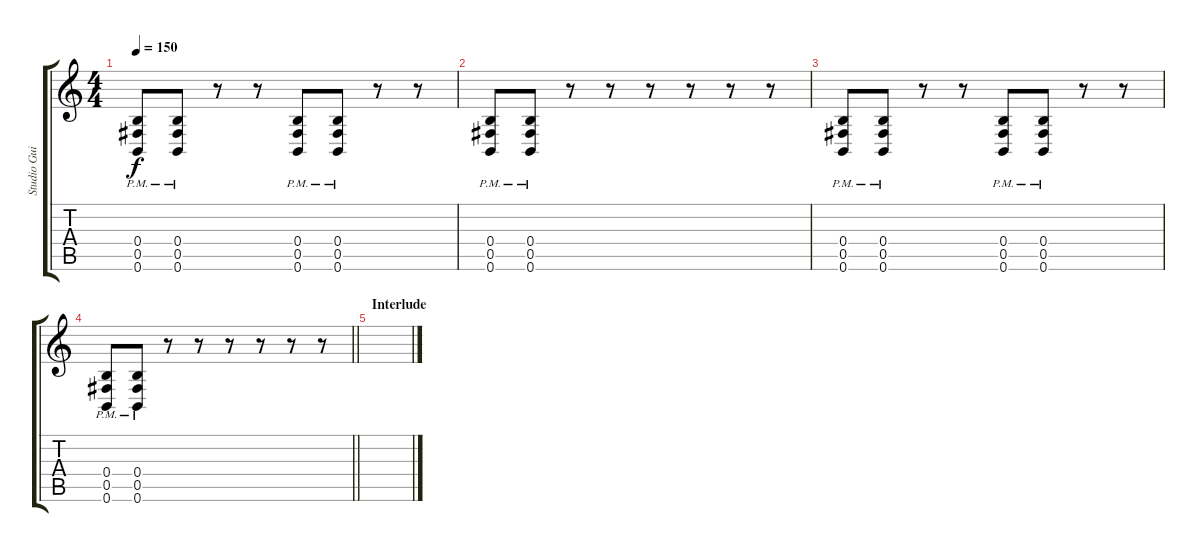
\track ("Studio Guitar" "Studio Gui") {instrument distortionguitar}
\staff {score tabs}
\tuning (Db4 Ab3 E3 B2 Gb2 B1) {hide}
\ts (4 4)
\tempo 150
\clef g2
\ks c
(0.4{pm} 0.5{pm} 0.6{pm}).8{dy f} (0.4{pm} 0.5{pm} 0.6{pm}).8 r.8 r.8 (0.4{pm} 0.5{pm} 0.6{pm}).8 (0.4{pm} 0.5{pm} 0.6{pm}).8 r.8 r.8 |
(0.4{pm} 0.5{pm} 0.6{pm}).8 (0.4{pm} 0.5{pm} 0.6{pm}).8 r.8 r.8 r.8 r.8 r.8 r.8 |
(0.4{pm} 0.5{pm} 0.6{pm}).8 (0.4{pm} 0.5{pm} 0.6{pm}).8 r.8 r.8 (0.4{pm} 0.5{pm} 0.6{pm}).8 (0.4{pm} 0.5{pm} 0.6{pm}).8 r.8 r.8 |
\barLineRight lightlight
(0.4{pm} 0.5{pm} 0.6{pm}).8 (0.4{pm} 0.5{pm} 0.6{pm}).8 r.8 r.8 r.8 r.8 r.8 r.8 |
\section ("" "Interlude")
